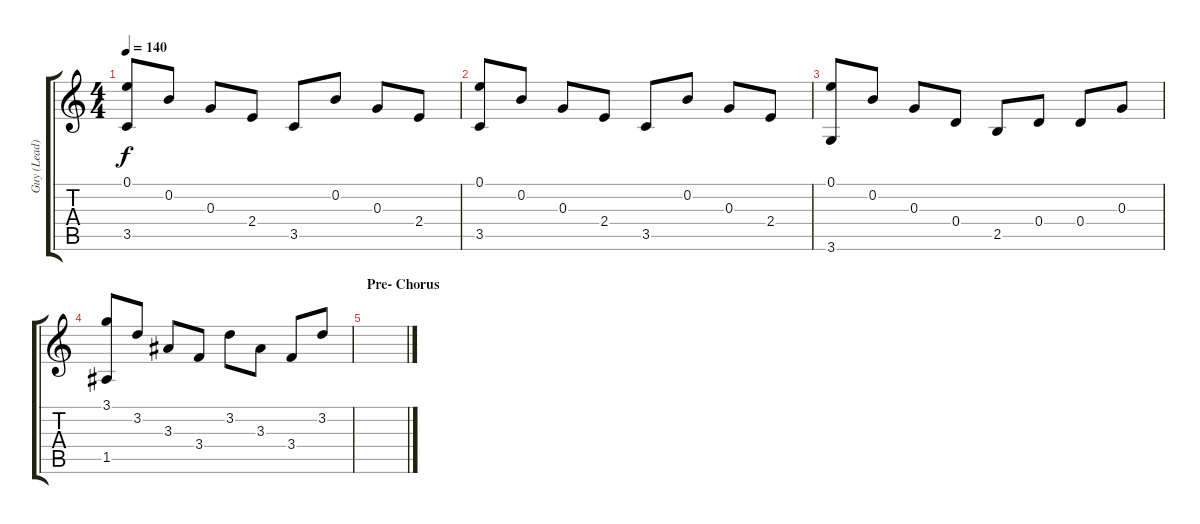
\track ("Guy (Lead)" "Guy (Lead)") {instrument acousticguitarsteel}
\staff {score tabs}
\tuning (E4 B3 G3 D3 A2 E2) {hide}
\ts (4 4)
\tempo 140
\clef g2
\ks c
(0.1 3.5).8{dy f} 0.2.8 0.3.8 2.4.8 3.5.8 0.2.8 0.3.8 2.4.8 |
(0.1 3.5).8 0.2.8 0.3.8 2.4.8 3.5.8 0.2.8 0.3.8 2.4.8 |
(0.1 3.6).8 0.2.8 0.3.8 0.4.8 2.5.8 0.4.8 0.4.8 0.3.8 |
(3.1 1.5).8 3.2.8 3.3.8 3.4.8 3.2.8 3.3.8 3.4.8 3.2.8 |
\section ("" "Pre- Chorus")
